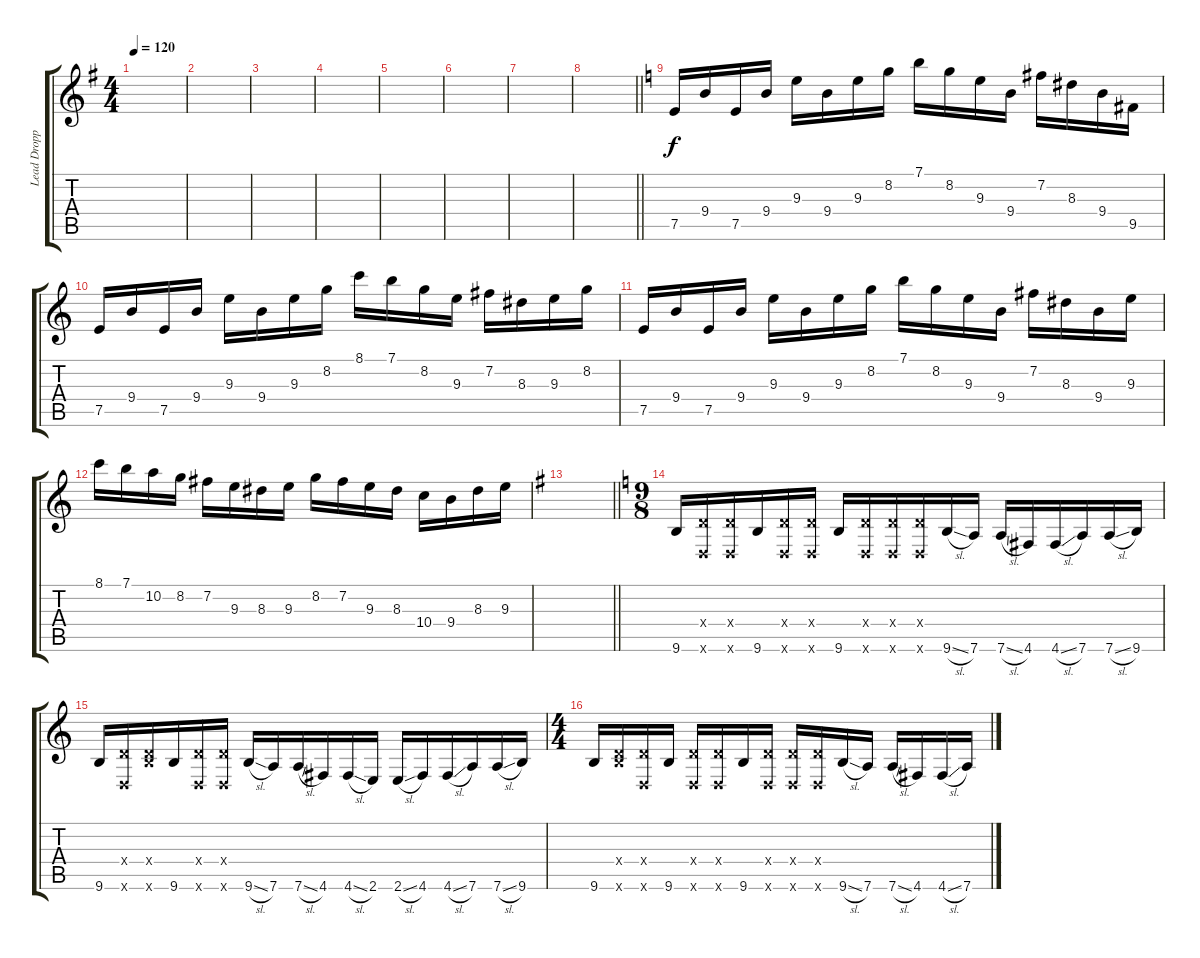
\track ("Lead Dropped D " "Lead Dropp") {instrument distortionguitar}
\staff {score tabs}
\tuning (E4 B3 G3 D3 A2 D2) {hide}
\ts (4 4)
\tempo 120
\clef g2
\ks eminor
|
|
|
|
|
|
|
\barLineRight lightlight
|
\ks c
7.5.16 9.4.16 7.5.16 9.4.16 9.3.16 9.4.16 9.3.16 8.2.16 7.1.16 8.2.16 9.3.16 9.4.16 7.2.16 8.3.16 9.4.16 9.5.16 |
7.5.16 9.4.16 7.5.16 9.4.16 9.3.16 9.4.16 9.3.16 8.2.16 8.1.16 7.1.16 8.2.16 9.3.16 7.2.16 8.3.16 9.3.16 8.2.16 |
7.5.16 9.4.16 7.5.16 9.4.16 9.3.16 9.4.16 9.3.16 8.2.16 7.1.16 8.2.16 9.3.16 9.4.16 7.2.16 8.3.16 9.4.16 9.3.16 |
8.1.16 7.1.16 10.2.16 8.2.16 7.2.16 9.3.16 8.3.16 9.3.16 8.2.16 7.2.16 9.3.16 8.3.16 10.4.16 9.4.16 8.3.16 9.3.16 |
\barLineRight lightlight
\ks eminor
|
\ts (9 8)
\section ("" "")
\ks c
9.6.16 (0.4{x} 0.6{x}).16 (0.4{x} 0.6{x}).16 9.6.16 (0.4{x} 0.6{x}).16 (0.4{x} 0.6{x}).16 9.6.16 (0.4{x} 0.6{x}).16 (0.4{x} 0.6{x}).16 (0.4{x} 0.6{x}).16 9.6{sl}.16 7.6.16 7.6{sl}.16 4.6.16 4.6{sl}.16 7.6.16 7.6{sl}.16 9.6.16 |
9.6.16 (0.4{x} 0.6{x}).16 (0.4{x} 9.6{x}).16 9.6.16 (0.4{x} 0.6{x}).16 (0.4{x} 0.6{x}).16 9.6{sl}.16 7.6.16 7.6{sl}.16 4.6.16 4.6{sl}.16 2.6.16 2.6{sl}.16 4.6.16 4.6{sl}.16 7.6.16 7.6{sl}.16 9.6.16 |
\ts (4 4)
9.6.16 (0.4{x} 9.6{x}).16 (0.4{x} 0.6{x}).16 9.6.16 (0.4{x} 0.6{x}).16 (0.4{x} 0.6{x}).16 9.6.16 (0.4{x} 0.6{x}).16 (0.4{x} 0.6{x}).16 (0.4{x} 0.6{x}).16 9.6{sl}.16 7.6.16 7.6{sl}.16 4.6.16 4.6{sl}.16 7.6.16
